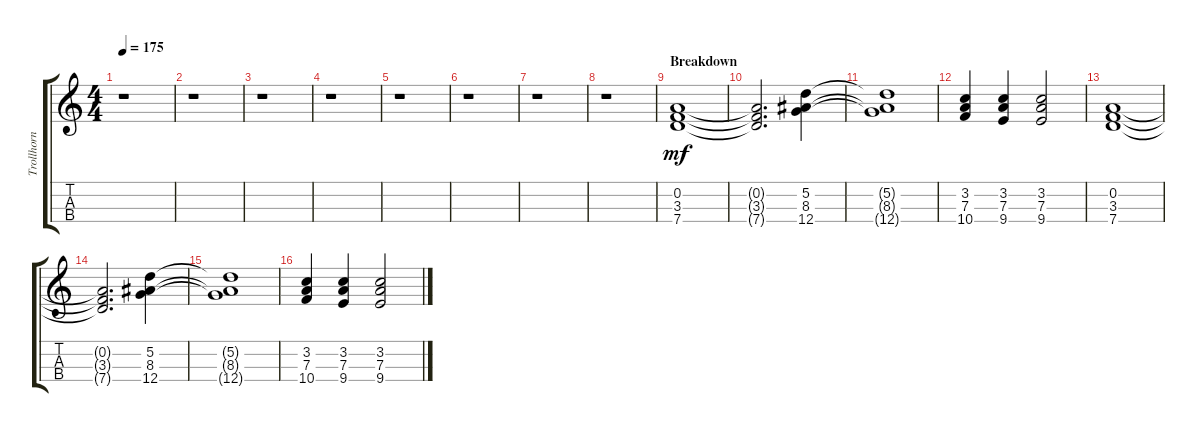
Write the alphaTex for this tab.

\track ("Trollhorn (strings)" "Trollhorn ") {instrument stringensemble1}
\staff {score tabs}
\tuning (E5 A4 D4 G3) {hide}
\ts (4 4)
\tempo 175
\clef g2
\ks c
r.1{dy mf} |
r.1 |
r.1 |
r.1 |
r.1 |
r.1 |
r.1 |
r.1 |
\section ("" "Breakdown")
(0.2 3.3 7.4).1 |
(0.2{t} 3.3{t} 7.4{t}).2{d} (5.2 8.3 12.4).4 |
(5.2{t} 8.3{t} 12.4{t}).1 |
(3.2 7.3 10.4).4 (3.2 7.3 9.4).4 (3.2 7.3 9.4).2 |
(0.2 3.3 7.4).1 |
(0.2{t} 3.3{t} 7.4{t}).2{d} (5.2 8.3 12.4).4 |
(5.2{t} 8.3{t} 12.4{t}).1 |
(3.2 7.3 10.4).4 (3.2 7.3 9.4).4 (3.2 7.3 9.4).2
